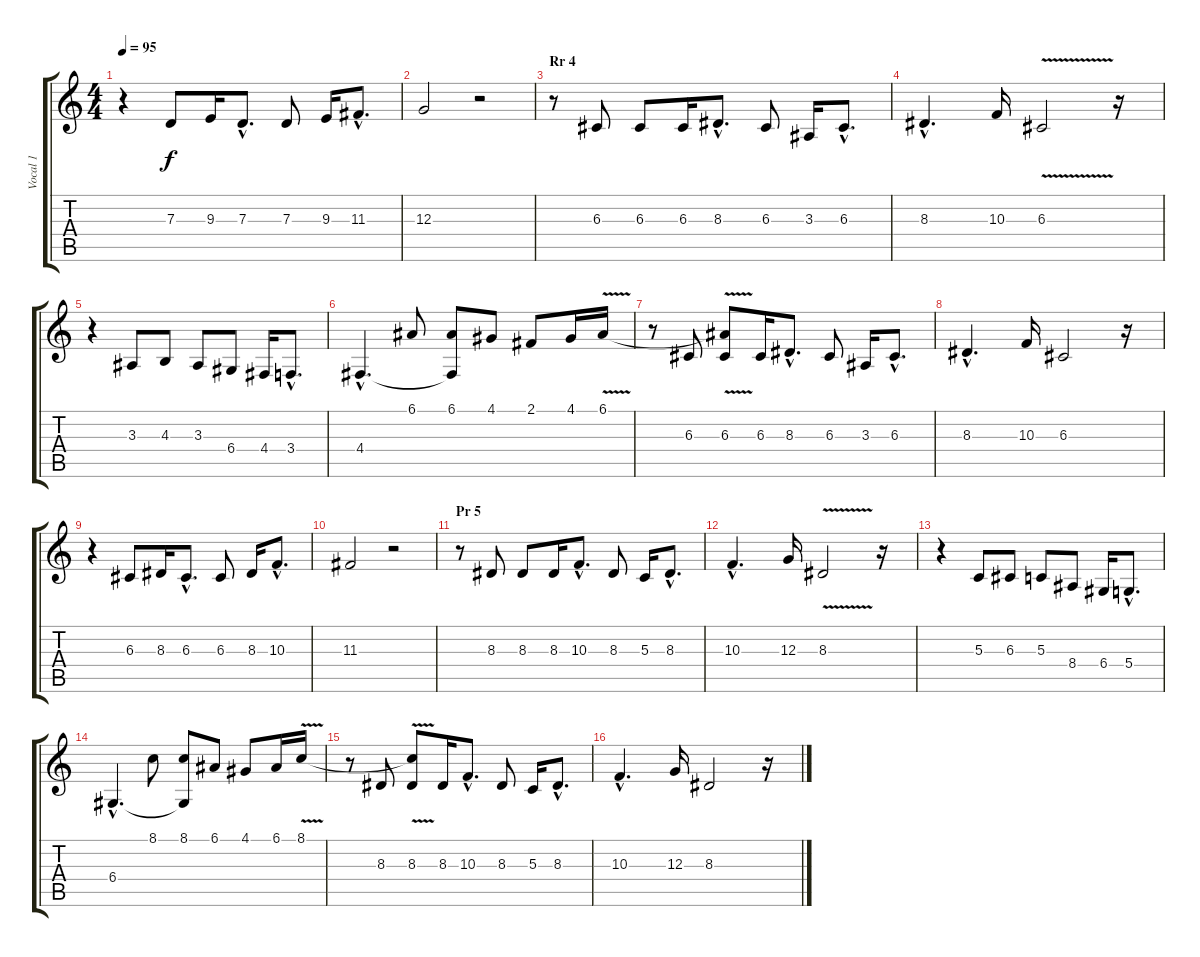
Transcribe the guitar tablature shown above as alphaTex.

\track ("Vocal 1" "Vocal 1") {instrument synthbrass1}
\staff {score tabs}
\tuning (E4 B3 G3 D3 A2 E2) {hide}
\ts (4 4)
\tempo 95
\clef g2
\ks c
r.4{dy f} 7.3.8 9.3.16 7.3{hac}.8{d} 7.3.8 9.3.16 11.3{hac}.8{d} |
12.3.2 r.2 |
\section ("" "Rr 4")
r.8 6.3.8 6.3.8 6.3.16 8.3{hac}.8{d} 6.3.8 3.3.16 6.3{hac}.8{d} |
8.3{hac}.4{d} 10.3.16 6.3{v}.2 r.16 |
r.4 3.3.8 4.3.8 3.3.8 6.4.8 4.4.16 3.4{hac}.8{d} |
4.4{hac}.4{d} 6.1.8 (6.1 4.4{t}).8 4.1.8 2.1.8 4.1.16 6.1{v}.16 |
r.8 6.3.8 (6.1{t} 6.3).8 6.3.16 8.3{hac}.8{d} 6.3.8 3.3.16 6.3{hac}.8{d} |
8.3{hac}.4{d} 10.3.16 6.3.2 r.16 |
r.4 6.3.8 8.3.16 6.3{hac}.8{d} 6.3.8 8.3.16 10.3{hac}.8{d} |
11.3.2 r.2 |
\section ("" "Pr 5")
r.8 8.3.8 8.3.8 8.3.16 10.3{hac}.8{d} 8.3.8 5.3.16 8.3{hac}.8{d} |
10.3{hac}.4{d} 12.3.16 8.3{v}.2 r.16 |
r.4 5.3.8 6.3.8 5.3.8 8.4.8 6.4.16 5.4{hac}.8{d} |
6.4{hac}.4{d} 8.1.8 (8.1 6.4{t}).8 6.1.8 4.1.8 6.1.16 8.1{v}.16 |
r.8 8.3.8 (8.1{t} 8.3).8 8.3.16 10.3{hac}.8{d} 8.3.8 5.3.16 8.3{hac}.8{d} |
10.3{hac}.4{d} 12.3.16 8.3.2 r.16
